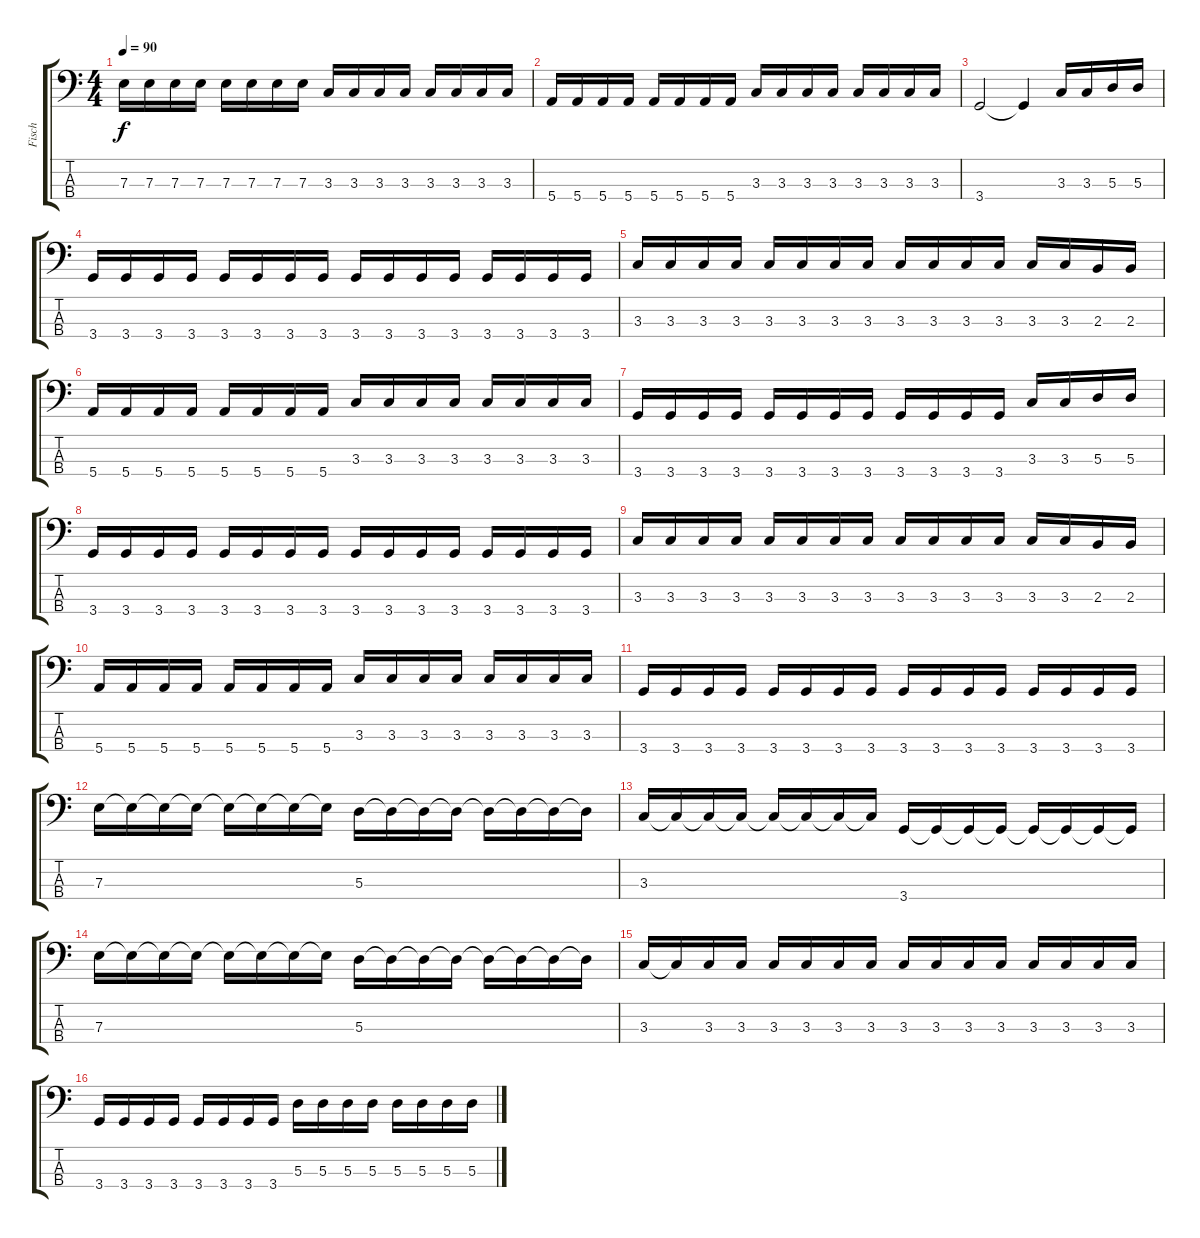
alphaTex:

\track ("Fisch" "Fisch") {instrument electricbasspick}
\staff {score tabs}
\tuning (G2 D2 A1 E1) {hide}
\ts (4 4)
\tempo 90
\clef f4
\ks c
7.3.16{dy f} 7.3.16 7.3.16 7.3.16 7.3.16 7.3.16 7.3.16 7.3.16 3.3.16 3.3.16 3.3.16 3.3.16 3.3.16 3.3.16 3.3.16 3.3.16 |
5.4.16 5.4.16 5.4.16 5.4.16 5.4.16 5.4.16 5.4.16 5.4.16 3.3.16 3.3.16 3.3.16 3.3.16 3.3.16 3.3.16 3.3.16 3.3.16 |
3.4.2 3.4{t}.4 3.3.16 3.3.16 5.3.16 5.3.16 |
3.4.16 3.4.16 3.4.16 3.4.16 3.4.16 3.4.16 3.4.16 3.4.16 3.4.16 3.4.16 3.4.16 3.4.16 3.4.16 3.4.16 3.4.16 3.4.16 |
3.3.16 3.3.16 3.3.16 3.3.16 3.3.16 3.3.16 3.3.16 3.3.16 3.3.16 3.3.16 3.3.16 3.3.16 3.3.16 3.3.16 2.3.16 2.3.16 |
5.4.16 5.4.16 5.4.16 5.4.16 5.4.16 5.4.16 5.4.16 5.4.16 3.3.16 3.3.16 3.3.16 3.3.16 3.3.16 3.3.16 3.3.16 3.3.16 |
3.4.16 3.4.16 3.4.16 3.4.16 3.4.16 3.4.16 3.4.16 3.4.16 3.4.16 3.4.16 3.4.16 3.4.16 3.3.16 3.3.16 5.3.16 5.3.16 |
3.4.16 3.4.16 3.4.16 3.4.16 3.4.16 3.4.16 3.4.16 3.4.16 3.4.16 3.4.16 3.4.16 3.4.16 3.4.16 3.4.16 3.4.16 3.4.16 |
3.3.16 3.3.16 3.3.16 3.3.16 3.3.16 3.3.16 3.3.16 3.3.16 3.3.16 3.3.16 3.3.16 3.3.16 3.3.16 3.3.16 2.3.16 2.3.16 |
5.4.16 5.4.16 5.4.16 5.4.16 5.4.16 5.4.16 5.4.16 5.4.16 3.3.16 3.3.16 3.3.16 3.3.16 3.3.16 3.3.16 3.3.16 3.3.16 |
3.4.16 3.4.16 3.4.16 3.4.16 3.4.16 3.4.16 3.4.16 3.4.16 3.4.16 3.4.16 3.4.16 3.4.16 3.4.16 3.4.16 3.4.16 3.4.16 |
7.3.16 7.3{t}.16 7.3{t}.16 7.3{t}.16 7.3{t}.16 7.3{t}.16 7.3{t}.16 7.3{t}.16 5.3.16 5.3{t}.16 5.3{t}.16 5.3{t}.16 5.3{t}.16 5.3{t}.16 5.3{t}.16 5.3{t}.16 |
3.3.16 3.3{t}.16 3.3{t}.16 3.3{t}.16 3.3{t}.16 3.3{t}.16 3.3{t}.16 3.3{t}.16 3.4.16 3.4{t}.16 3.4{t}.16 3.4{t}.16 3.4{t}.16 3.4{t}.16 3.4{t}.16 3.4{t}.16 |
7.3.16 7.3{t}.16 7.3{t}.16 7.3{t}.16 7.3{t}.16 7.3{t}.16 7.3{t}.16 7.3{t}.16 5.3.16 5.3{t}.16 5.3{t}.16 5.3{t}.16 5.3{t}.16 5.3{t}.16 5.3{t}.16 5.3{t}.16 |
3.3.16 3.3{t}.16 3.3.16 3.3.16 3.3.16 3.3.16 3.3.16 3.3.16 3.3.16 3.3.16 3.3.16 3.3.16 3.3.16 3.3.16 3.3.16 3.3.16 |
3.4.16 3.4.16 3.4.16 3.4.16 3.4.16 3.4.16 3.4.16 3.4.16 5.3.16 5.3.16 5.3.16 5.3.16 5.3.16 5.3.16 5.3.16 5.3.16
